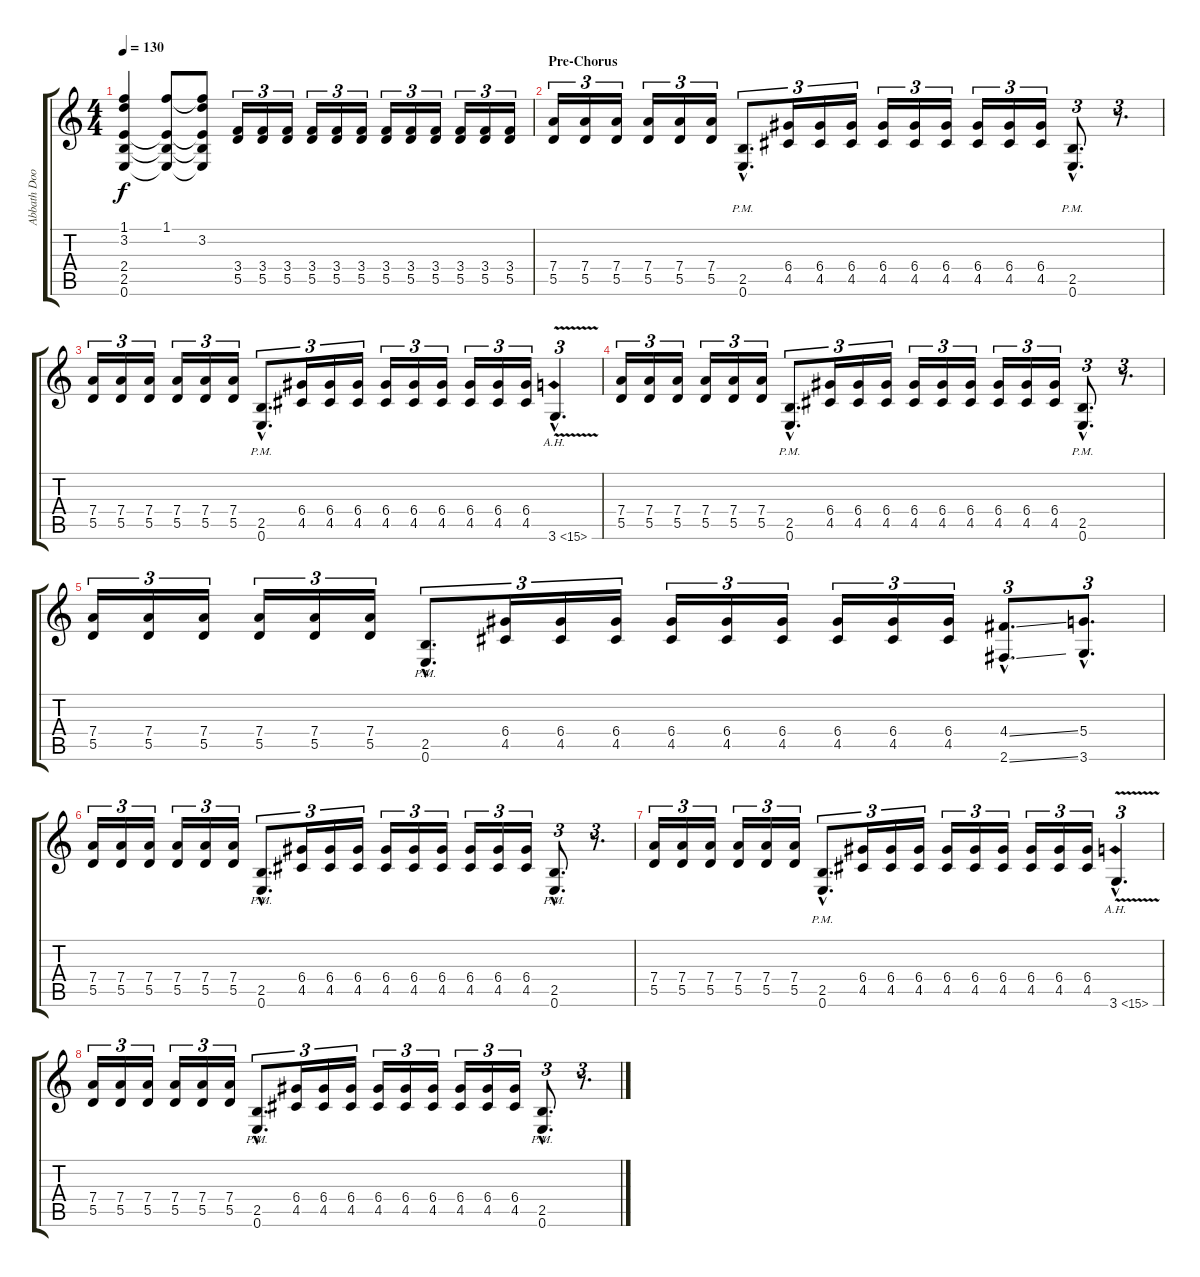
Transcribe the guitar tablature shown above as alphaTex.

\track ("Abbath Doom Occulta (Guitar)" "Abbath Doo") {instrument distortionguitar}
\staff {score tabs}
\tuning (E4 B3 G3 D3 A2 E2) {hide}
\ts (4 4)
\tempo 130
\clef g2
\ks c
(1.1{t} 3.2{t} 2.4{t} 2.5{t} 0.6{t}).4{dy f} (1.1 2.4{t} 2.5{t} 0.6{t}).8 (1.1{t} 3.2 2.4{t} 2.5{t} 0.6{t}).8 (3.4 5.5).16{tu (3 2)} (3.4 5.5).16{tu (3 2)} (3.4 5.5).16{tu (3 2)} (3.4 5.5).16{tu (3 2)} (3.4 5.5).16{tu (3 2)} (3.4 5.5).16{tu (3 2)} (3.4 5.5).16{tu (3 2)} (3.4 5.5).16{tu (3 2)} (3.4 5.5).16{tu (3 2)} (3.4 5.5).16{tu (3 2)} (3.4 5.5).16{tu (3 2)} (3.4 5.5).16{tu (3 2)} |
\section ("" "Pre-Chorus")
(7.4 5.5).16{tu (3 2)} (7.4 5.5).16{tu (3 2)} (7.4 5.5).16{tu (3 2)} (7.4 5.5).16{tu (3 2)} (7.4 5.5).16{tu (3 2)} (7.4 5.5).16{tu (3 2)} (2.5{hac pm} 0.6{hac pm}).8{d tu (3 2)} (6.4 4.5).16{tu (3 2)} (6.4 4.5).16{tu (3 2)} (6.4 4.5).16{tu (3 2)} (6.4 4.5).16{tu (3 2)} (6.4 4.5).16{tu (3 2)} (6.4 4.5).16{tu (3 2)} (6.4 4.5).16{tu (3 2)} (6.4 4.5).16{tu (3 2)} (6.4 4.5).16{tu (3 2)} (2.5{hac pm} 0.6{hac pm}).8{d tu (3 2)} r.8{d tu (3 2)} |
(7.4 5.5).16{tu (3 2)} (7.4 5.5).16{tu (3 2)} (7.4 5.5).16{tu (3 2)} (7.4 5.5).16{tu (3 2)} (7.4 5.5).16{tu (3 2)} (7.4 5.5).16{tu (3 2)} (2.5{hac pm} 0.6{hac pm}).8{d tu (3 2)} (6.4 4.5).16{tu (3 2)} (6.4 4.5).16{tu (3 2)} (6.4 4.5).16{tu (3 2)} (6.4 4.5).16{tu (3 2)} (6.4 4.5).16{tu (3 2)} (6.4 4.5).16{tu (3 2)} (6.4 4.5).16{tu (3 2)} (6.4 4.5).16{tu (3 2)} (6.4 4.5).16{tu (3 2)} 3.6{ah 12 v hac}.4{d tu (3 2) instrument guitarharmonics} |
(7.4 5.5).16{tu (3 2) instrument distortionguitar} (7.4 5.5).16{tu (3 2)} (7.4 5.5).16{tu (3 2)} (7.4 5.5).16{tu (3 2)} (7.4 5.5).16{tu (3 2)} (7.4 5.5).16{tu (3 2)} (2.5{hac pm} 0.6{hac pm}).8{d tu (3 2)} (6.4 4.5).16{tu (3 2)} (6.4 4.5).16{tu (3 2)} (6.4 4.5).16{tu (3 2)} (6.4 4.5).16{tu (3 2)} (6.4 4.5).16{tu (3 2)} (6.4 4.5).16{tu (3 2)} (6.4 4.5).16{tu (3 2)} (6.4 4.5).16{tu (3 2)} (6.4 4.5).16{tu (3 2)} (2.5{hac pm} 0.6{hac pm}).8{d tu (3 2)} r.8{d tu (3 2)} |
(7.4 5.5).16{tu (3 2)} (7.4 5.5).16{tu (3 2)} (7.4 5.5).16{tu (3 2)} (7.4 5.5).16{tu (3 2)} (7.4 5.5).16{tu (3 2)} (7.4 5.5).16{tu (3 2)} (2.5{hac pm} 0.6{hac pm}).8{d tu (3 2)} (6.4 4.5).16{tu (3 2)} (6.4 4.5).16{tu (3 2)} (6.4 4.5).16{tu (3 2)} (6.4 4.5).16{tu (3 2)} (6.4 4.5).16{tu (3 2)} (6.4 4.5).16{tu (3 2)} (6.4 4.5).16{tu (3 2)} (6.4 4.5).16{tu (3 2)} (6.4 4.5).16{tu (3 2)} (4.4{ss hac} 2.6{ss hac}).8{d tu (3 2)} (5.4{hac} 3.6{hac}).8{d tu (3 2)} |
(7.4 5.5).16{tu (3 2)} (7.4 5.5).16{tu (3 2)} (7.4 5.5).16{tu (3 2)} (7.4 5.5).16{tu (3 2)} (7.4 5.5).16{tu (3 2)} (7.4 5.5).16{tu (3 2)} (2.5{hac pm} 0.6{hac pm}).8{d tu (3 2)} (6.4 4.5).16{tu (3 2)} (6.4 4.5).16{tu (3 2)} (6.4 4.5).16{tu (3 2)} (6.4 4.5).16{tu (3 2)} (6.4 4.5).16{tu (3 2)} (6.4 4.5).16{tu (3 2)} (6.4 4.5).16{tu (3 2)} (6.4 4.5).16{tu (3 2)} (6.4 4.5).16{tu (3 2)} (2.5{hac pm} 0.6{hac pm}).8{d tu (3 2)} r.8{d tu (3 2)} |
(7.4 5.5).16{tu (3 2)} (7.4 5.5).16{tu (3 2)} (7.4 5.5).16{tu (3 2)} (7.4 5.5).16{tu (3 2)} (7.4 5.5).16{tu (3 2)} (7.4 5.5).16{tu (3 2)} (2.5{hac pm} 0.6{hac pm}).8{d tu (3 2)} (6.4 4.5).16{tu (3 2)} (6.4 4.5).16{tu (3 2)} (6.4 4.5).16{tu (3 2)} (6.4 4.5).16{tu (3 2)} (6.4 4.5).16{tu (3 2)} (6.4 4.5).16{tu (3 2)} (6.4 4.5).16{tu (3 2)} (6.4 4.5).16{tu (3 2)} (6.4 4.5).16{tu (3 2)} 3.6{ah 12 v hac}.4{d tu (3 2) instrument guitarharmonics} |
(7.4 5.5).16{tu (3 2) instrument distortionguitar} (7.4 5.5).16{tu (3 2)} (7.4 5.5).16{tu (3 2)} (7.4 5.5).16{tu (3 2)} (7.4 5.5).16{tu (3 2)} (7.4 5.5).16{tu (3 2)} (2.5{hac pm} 0.6{hac pm}).8{d tu (3 2)} (6.4 4.5).16{tu (3 2)} (6.4 4.5).16{tu (3 2)} (6.4 4.5).16{tu (3 2)} (6.4 4.5).16{tu (3 2)} (6.4 4.5).16{tu (3 2)} (6.4 4.5).16{tu (3 2)} (6.4 4.5).16{tu (3 2)} (6.4 4.5).16{tu (3 2)} (6.4 4.5).16{tu (3 2)} (2.5{hac pm} 0.6{hac pm}).8{d tu (3 2)} r.8{d tu (3 2)}
